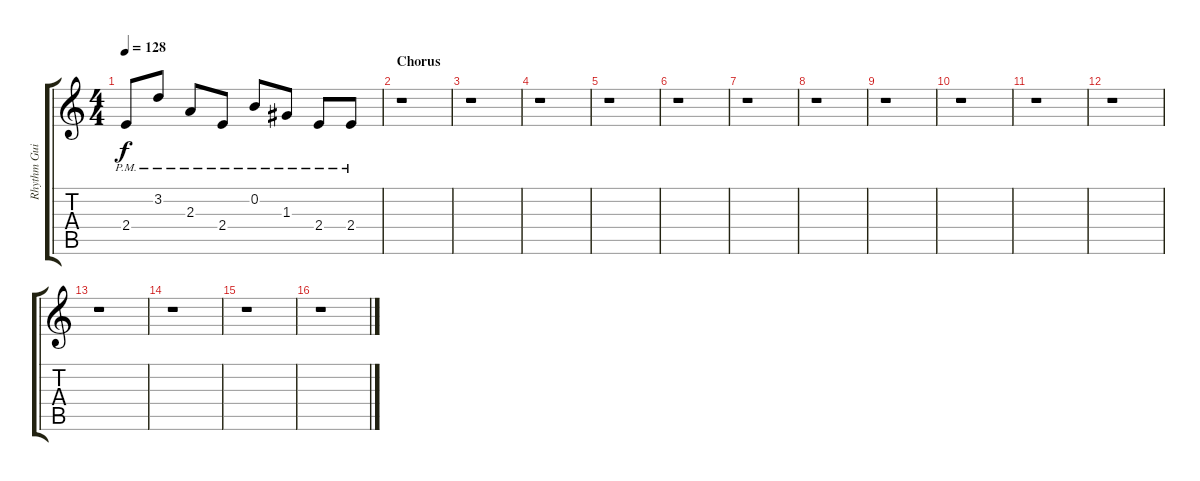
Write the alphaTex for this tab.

\track ("Rhythm Guitar 2" "Rhythm Gui") {instrument distortionguitar}
\staff {score tabs}
\tuning (E4 B3 G3 D3 A2 E2) {hide}
\ts (4 4)
\tempo 128
\clef g2
\ks c
2.4{pm}.8{dy f} 3.2{pm}.8 2.3{pm}.8 2.4{pm}.8 0.2{pm}.8 1.3{pm}.8 2.4{pm}.8 2.4{pm}.8 |
\section ("" "Chorus")
r.1 |
r.1 |
r.1 |
r.1 |
r.1 |
r.1 |
r.1 |
r.1 |
r.1 |
r.1 |
r.1 |
r.1 |
r.1 |
r.1 |
r.1
